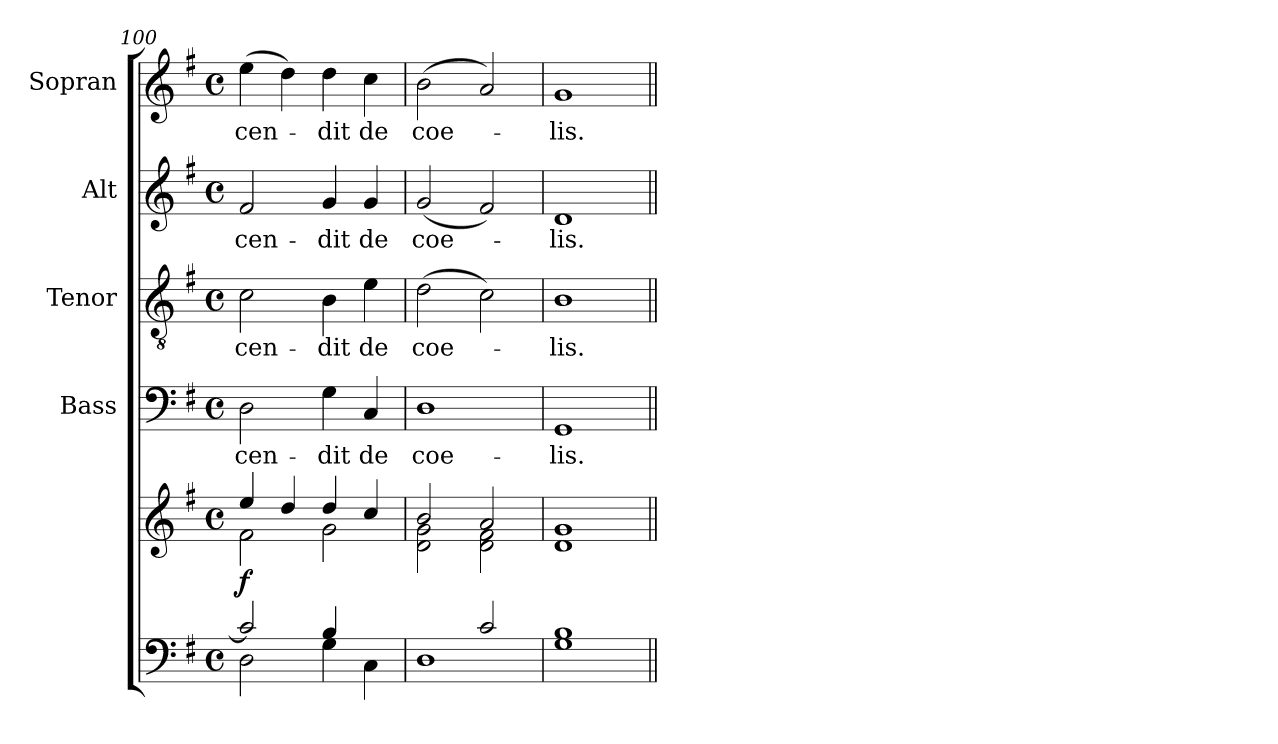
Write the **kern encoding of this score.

**kern	**kern	**dynam	**kern	**text	**kern	**text	**kern	**text	**kern	**text
*part5	*part5	*part5	*part4	*part4	*part3	*part3	*part2	*part2	*part1	*part1
*staff6	*staff5	*staff5/6	*staff4	*staff4	*staff3	*staff3	*staff2	*staff2	*staff1	*staff1
*	*	*	*I"Bass	*	*I"Tenor	*	*I"Alt	*	*I"Sopran	*
*	*	*	*I'B.	*	*I'T.	*	*I'A.	*	*I'S.	*
*clefF4	*clefG2	*	*clefF4	*	*clefGv2	*	*clefG2	*	*clefG2	*
*k[f#]	*k[f#]	*	*k[f#]	*	*k[f#]	*	*k[f#]	*	*k[f#]	*
*G:	*G:	*	*G:	*	*G:	*	*G:	*	*G:	*
*M4/4	*M4/4	*	*M4/4	*	*M4/4	*	*M4/4	*	*M4/4	*
*met(c)	*met(c)	*	*met(c)	*	*met(c)	*	*met(c)	*	*met(c)	*
=100	=100	=100	=100	=100	=100	=100	=100	=100	=100	=100
*^	*^	*	*	*	*	*	*	*	*	*
!	!	!	!	!LO:DY:b	!	!LO:LY:b	!	!LO:LY:b	!	!LO:LY:b	!	!LO:LY:b
2c/]	2D\	4ee/	2f#\	f	2D\	-cen-	2c\	-cen-	2f#/	-cen-	(>4ee\	-cen-
.	.	4dd/	.	.	.	.	.	.	.	.	4dd\)	.
!	!	!	!	!	!	!LO:LY:b	!	!LO:LY:b	!	!LO:LY:b	!	!LO:LY:b
4B/	4G\	4dd/	2g\	.	4G\	-dit	4B\	-dit	4g/	-dit	4dd\	-dit
!	!	!	!	!	!	!LO:LY:b	!	!LO:LY:b	!	!LO:LY:b	!	!LO:LY:b
4ryy	4C\	4cc/	.	.	4C/	de	4e\	de	4g/	de	4cc\	de
!!LO:LB:g=z
=101	=101	=101	=101	=101	=101	=101	=101	=101	=101	=101	=101	=101
!	!	!	!	!	!	!LO:LY:b	!	!LO:LY:b	!	!LO:LY:b	!	!LO:LY:b
2ryy	1D	2b/	2d\ 2g\	.	1D	coe-	(>2d\	coe-	(<2g/	coe-	(>2b\	coe-
2c/	.	2a/	2d\ 2f#\	.	.	.	2c\)	.	2f#/)	.	2a/)	.
=102	=102	=102	=102	=102	=102	=102	=102	=102	=102	=102	=102	=102
!	!	!	!	!	!	!LO:LY:b	!	!LO:LY:b	!	!LO:LY:b	!	!LO:LY:b
1B	1G	1g	1d	.	1GG	-lis.	1B	-lis.	1d	-lis.	1g	-lis.
*v	*v	*	*	*	*	*	*	*	*	*	*	*
*	*v	*v	*	*	*	*	*	*	*	*	*
=||	=||	=||	=||	=||	=||	=||	=||	=||	=||	=||
*-	*-	*-	*-	*-	*-	*-	*-	*-	*-	*-
